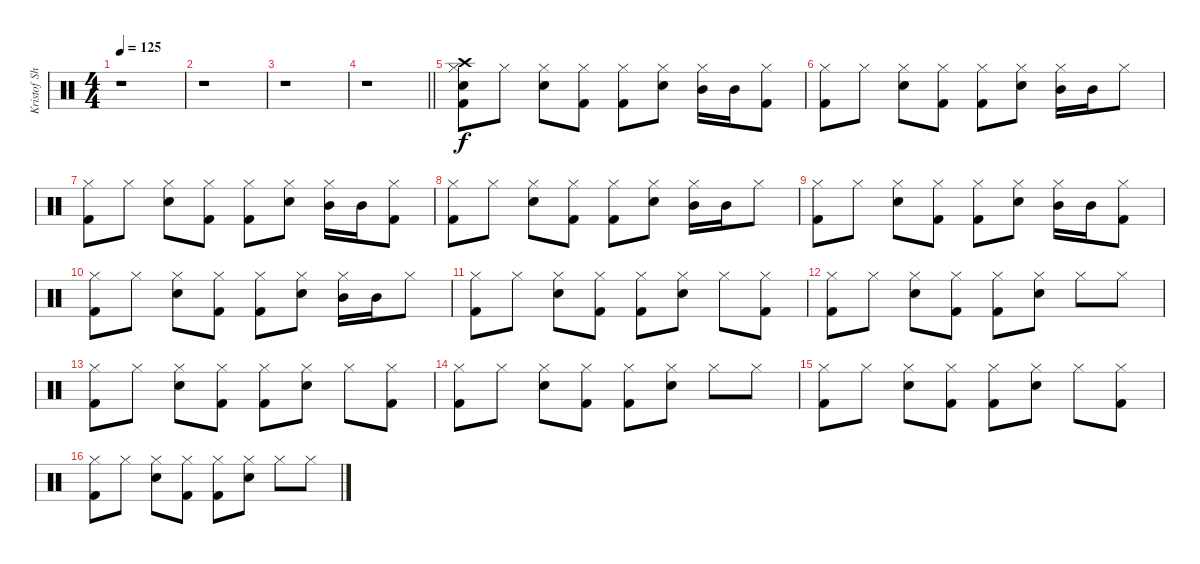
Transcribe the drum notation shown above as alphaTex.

\track ("Kristof Shnayder" "Kristof Sh") {instrument percussion}
\staff {score}
\articulation defaults
\ts (4 4)
\tempo 125
\clef neutral
\ks c
r.1{dy f} |
r.1 |
r.1 |
\barLineRight lightlight
r.1 |
("Crash high (hit)" "Kick (hit) 2" "Snare (hit) 2" "Hi-Hat (closed)").8 "Hi-Hat (closed)".8 ("Snare (hit) 2" "Hi-Hat (closed)").8 ("Kick (hit) 2" "Hi-Hat (closed)").8 ("Kick (hit) 2" "Hi-Hat (closed)").8 ("Snare (hit) 2" "Hi-Hat (closed)").8 ("Mid Tom (hit)" "Hi-Hat (closed)").16 "Mid Tom (hit)".16 ("Kick (hit) 2" "Hi-Hat (closed)").8 |
("Kick (hit) 2" "Hi-Hat (closed)").8 "Hi-Hat (closed)".8 ("Snare (hit) 2" "Hi-Hat (closed)").8 ("Kick (hit) 2" "Hi-Hat (closed)").8 ("Kick (hit) 2" "Hi-Hat (closed)").8 ("Snare (hit) 2" "Hi-Hat (closed)").8 ("Mid Tom (hit)" "Hi-Hat (closed)").16 "Mid Tom (hit)".16 "Hi-Hat (closed)".8 |
("Kick (hit) 2" "Hi-Hat (closed)").8 "Hi-Hat (closed)".8 ("Snare (hit) 2" "Hi-Hat (closed)").8 ("Kick (hit) 2" "Hi-Hat (closed)").8 ("Kick (hit) 2" "Hi-Hat (closed)").8 ("Snare (hit) 2" "Hi-Hat (closed)").8 ("Mid Tom (hit)" "Hi-Hat (closed)").16 "Mid Tom (hit)".16 ("Kick (hit) 2" "Hi-Hat (closed)").8 |
("Kick (hit) 2" "Hi-Hat (closed)").8 "Hi-Hat (closed)".8 ("Snare (hit) 2" "Hi-Hat (closed)").8 ("Kick (hit) 2" "Hi-Hat (closed)").8 ("Kick (hit) 2" "Hi-Hat (closed)").8 ("Snare (hit) 2" "Hi-Hat (closed)").8 ("Mid Tom (hit)" "Hi-Hat (closed)").16 "Mid Tom (hit)".16 "Hi-Hat (closed)".8 |
("Kick (hit) 2" "Hi-Hat (closed)").8 "Hi-Hat (closed)".8 ("Snare (hit) 2" "Hi-Hat (closed)").8 ("Kick (hit) 2" "Hi-Hat (closed)").8 ("Kick (hit) 2" "Hi-Hat (closed)").8 ("Snare (hit) 2" "Hi-Hat (closed)").8 ("Mid Tom (hit)" "Hi-Hat (closed)").16 "Mid Tom (hit)".16 ("Kick (hit) 2" "Hi-Hat (closed)").8 |
("Kick (hit) 2" "Hi-Hat (closed)").8 "Hi-Hat (closed)".8 ("Snare (hit) 2" "Hi-Hat (closed)").8 ("Kick (hit) 2" "Hi-Hat (closed)").8 ("Kick (hit) 2" "Hi-Hat (closed)").8 ("Snare (hit) 2" "Hi-Hat (closed)").8 ("Mid Tom (hit)" "Hi-Hat (closed)").16 "Mid Tom (hit)".16 "Hi-Hat (closed)".8 |
("Kick (hit) 2" "Hi-Hat (closed)").8 "Hi-Hat (closed)".8 ("Snare (hit) 2" "Hi-Hat (closed)").8 ("Kick (hit) 2" "Hi-Hat (closed)").8 ("Kick (hit) 2" "Hi-Hat (closed)").8 ("Snare (hit) 2" "Hi-Hat (closed)").8 "Hi-Hat (closed)".8 ("Kick (hit) 2" "Hi-Hat (closed)").8 |
("Kick (hit) 2" "Hi-Hat (closed)").8 "Hi-Hat (closed)".8 ("Snare (hit) 2" "Hi-Hat (closed)").8 ("Kick (hit) 2" "Hi-Hat (closed)").8 ("Kick (hit) 2" "Hi-Hat (closed)").8 ("Snare (hit) 2" "Hi-Hat (closed)").8 "Hi-Hat (closed)".8 "Hi-Hat (closed)".8 |
("Kick (hit) 2" "Hi-Hat (closed)").8 "Hi-Hat (closed)".8 ("Snare (hit) 2" "Hi-Hat (closed)").8 ("Kick (hit) 2" "Hi-Hat (closed)").8 ("Kick (hit) 2" "Hi-Hat (closed)").8 ("Snare (hit) 2" "Hi-Hat (closed)").8 "Hi-Hat (closed)".8 ("Kick (hit) 2" "Hi-Hat (closed)").8 |
("Kick (hit) 2" "Hi-Hat (closed)").8 "Hi-Hat (closed)".8 ("Snare (hit) 2" "Hi-Hat (closed)").8 ("Kick (hit) 2" "Hi-Hat (closed)").8 ("Kick (hit) 2" "Hi-Hat (closed)").8 ("Snare (hit) 2" "Hi-Hat (closed)").8 "Hi-Hat (closed)".8 "Hi-Hat (closed)".8 |
("Kick (hit) 2" "Hi-Hat (closed)").8 "Hi-Hat (closed)".8 ("Snare (hit) 2" "Hi-Hat (closed)").8 ("Kick (hit) 2" "Hi-Hat (closed)").8 ("Kick (hit) 2" "Hi-Hat (closed)").8 ("Snare (hit) 2" "Hi-Hat (closed)").8 "Hi-Hat (closed)".8 ("Kick (hit) 2" "Hi-Hat (closed)").8 |
("Kick (hit) 2" "Hi-Hat (closed)").8 "Hi-Hat (closed)".8 ("Snare (hit) 2" "Hi-Hat (closed)").8 ("Kick (hit) 2" "Hi-Hat (closed)").8 ("Kick (hit) 2" "Hi-Hat (closed)").8 ("Snare (hit) 2" "Hi-Hat (closed)").8 "Hi-Hat (closed)".8 "Hi-Hat (closed)".8
